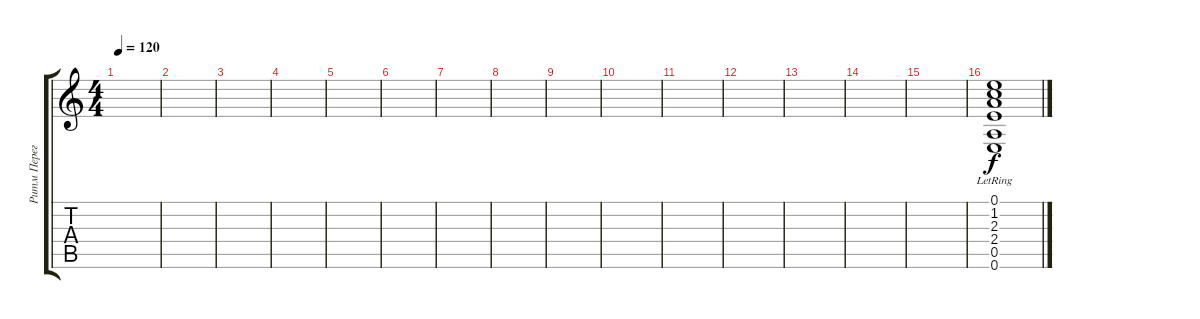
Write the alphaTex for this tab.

\track ("Ритм Перегруз" "Ритм Перег") {instrument distortionguitar}
\staff {score tabs}
\tuning (E4 B3 G3 D3 A2 E2) {hide}
\ts (4 4)
\tempo 120
\clef g2
\ks c
|
|
|
|
|
|
|
|
|
|
|
|
|
|
|
(0.1{lr} 1.2{lr} 2.3{lr} 2.4{lr} 0.5{lr} 0.6{lr}).1
